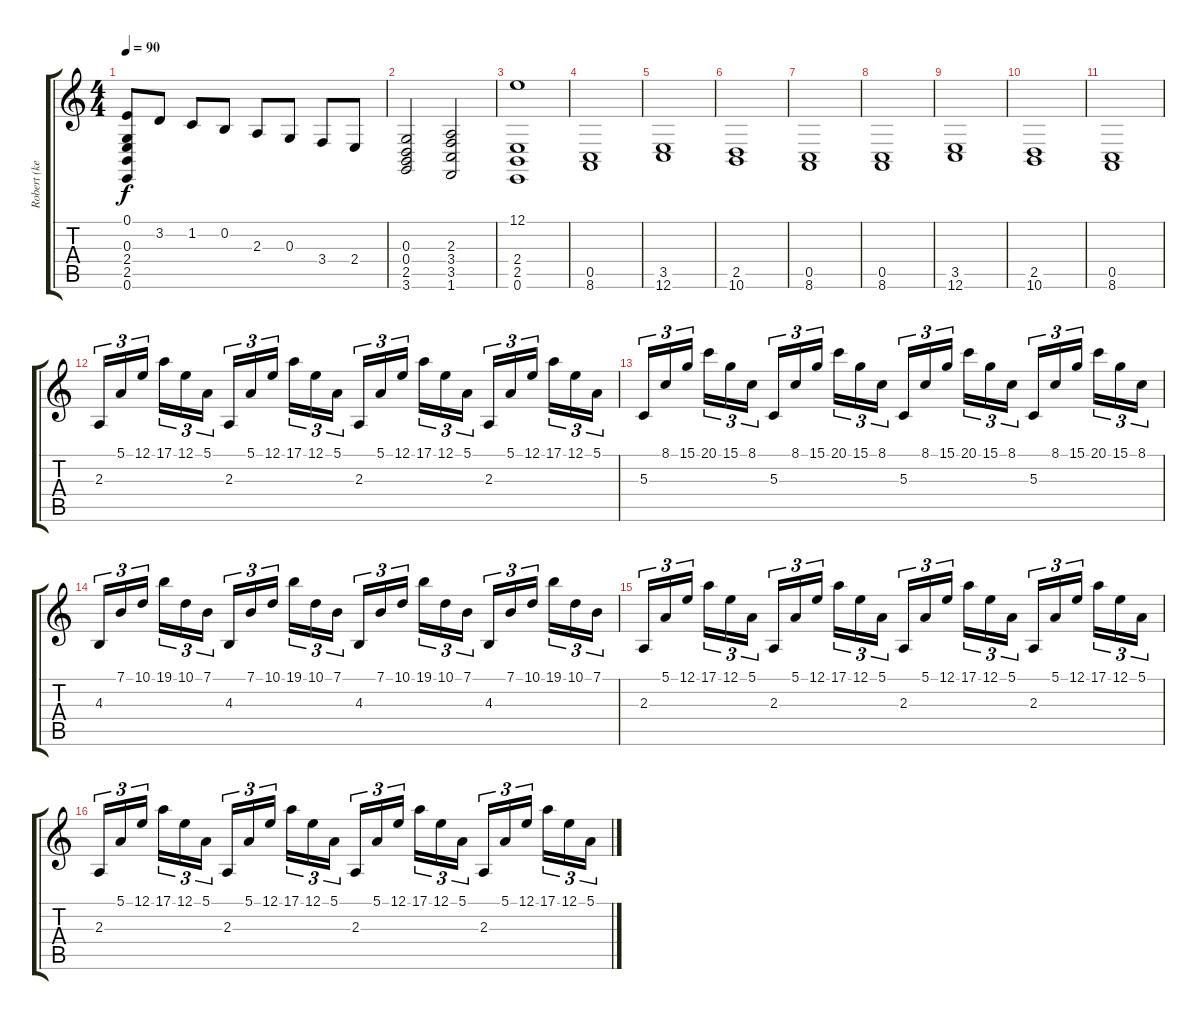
\track ("Robert (keyboard)" "Robert (ke") {instrument synthstrings1}
\staff {score tabs}
\tuning (E4 B3 G3 D3 A2 E2) {hide}
\ts (4 4)
\tempo 90
\clef g2
\ks c
(0.1 0.3 2.4 2.5 0.6).8{dy f} 3.2.8 1.2.8 0.2.8 2.3.8 0.3.8 3.4.8 2.4.8 |
(0.3 0.4 2.5 3.6).2 (2.3 3.4 3.5 1.6).2 |
(12.1 2.4 2.5 0.6).1 |
(0.5 8.6).1 |
(3.5 12.6).1 |
(2.5 10.6).1 |
(0.5 8.6).1 |
(0.5 8.6).1 |
(3.5 12.6).1 |
(2.5 10.6).1 |
(0.5 8.6).1 |
2.3.16{tu (3 2)} 5.1.16{tu (3 2)} 12.1.16{tu (3 2)} 17.1.16{tu (3 2)} 12.1.16{tu (3 2)} 5.1.16{tu (3 2)} 2.3.16{tu (3 2)} 5.1.16{tu (3 2)} 12.1.16{tu (3 2)} 17.1.16{tu (3 2)} 12.1.16{tu (3 2)} 5.1.16{tu (3 2)} 2.3.16{tu (3 2)} 5.1.16{tu (3 2)} 12.1.16{tu (3 2)} 17.1.16{tu (3 2)} 12.1.16{tu (3 2)} 5.1.16{tu (3 2)} 2.3.16{tu (3 2)} 5.1.16{tu (3 2)} 12.1.16{tu (3 2)} 17.1.16{tu (3 2)} 12.1.16{tu (3 2)} 5.1.16{tu (3 2)} |
5.3.16{tu (3 2)} 8.1.16{tu (3 2)} 15.1.16{tu (3 2)} 20.1.16{tu (3 2)} 15.1.16{tu (3 2)} 8.1.16{tu (3 2)} 5.3.16{tu (3 2)} 8.1.16{tu (3 2)} 15.1.16{tu (3 2)} 20.1.16{tu (3 2)} 15.1.16{tu (3 2)} 8.1.16{tu (3 2)} 5.3.16{tu (3 2)} 8.1.16{tu (3 2)} 15.1.16{tu (3 2)} 20.1.16{tu (3 2)} 15.1.16{tu (3 2)} 8.1.16{tu (3 2)} 5.3.16{tu (3 2)} 8.1.16{tu (3 2)} 15.1.16{tu (3 2)} 20.1.16{tu (3 2)} 15.1.16{tu (3 2)} 8.1.16{tu (3 2)} |
4.3.16{tu (3 2)} 7.1.16{tu (3 2)} 10.1.16{tu (3 2)} 19.1.16{tu (3 2)} 10.1.16{tu (3 2)} 7.1.16{tu (3 2)} 4.3.16{tu (3 2)} 7.1.16{tu (3 2)} 10.1.16{tu (3 2)} 19.1.16{tu (3 2)} 10.1.16{tu (3 2)} 7.1.16{tu (3 2)} 4.3.16{tu (3 2)} 7.1.16{tu (3 2)} 10.1.16{tu (3 2)} 19.1.16{tu (3 2)} 10.1.16{tu (3 2)} 7.1.16{tu (3 2)} 4.3.16{tu (3 2)} 7.1.16{tu (3 2)} 10.1.16{tu (3 2)} 19.1.16{tu (3 2)} 10.1.16{tu (3 2)} 7.1.16{tu (3 2)} |
2.3.16{tu (3 2)} 5.1.16{tu (3 2)} 12.1.16{tu (3 2)} 17.1.16{tu (3 2)} 12.1.16{tu (3 2)} 5.1.16{tu (3 2)} 2.3.16{tu (3 2)} 5.1.16{tu (3 2)} 12.1.16{tu (3 2)} 17.1.16{tu (3 2)} 12.1.16{tu (3 2)} 5.1.16{tu (3 2)} 2.3.16{tu (3 2)} 5.1.16{tu (3 2)} 12.1.16{tu (3 2)} 17.1.16{tu (3 2)} 12.1.16{tu (3 2)} 5.1.16{tu (3 2)} 2.3.16{tu (3 2)} 5.1.16{tu (3 2)} 12.1.16{tu (3 2)} 17.1.16{tu (3 2)} 12.1.16{tu (3 2)} 5.1.16{tu (3 2)} |
2.3.16{tu (3 2)} 5.1.16{tu (3 2)} 12.1.16{tu (3 2)} 17.1.16{tu (3 2)} 12.1.16{tu (3 2)} 5.1.16{tu (3 2)} 2.3.16{tu (3 2)} 5.1.16{tu (3 2)} 12.1.16{tu (3 2)} 17.1.16{tu (3 2)} 12.1.16{tu (3 2)} 5.1.16{tu (3 2)} 2.3.16{tu (3 2)} 5.1.16{tu (3 2)} 12.1.16{tu (3 2)} 17.1.16{tu (3 2)} 12.1.16{tu (3 2)} 5.1.16{tu (3 2)} 2.3.16{tu (3 2)} 5.1.16{tu (3 2)} 12.1.16{tu (3 2)} 17.1.16{tu (3 2)} 12.1.16{tu (3 2)} 5.1.16{tu (3 2)}
